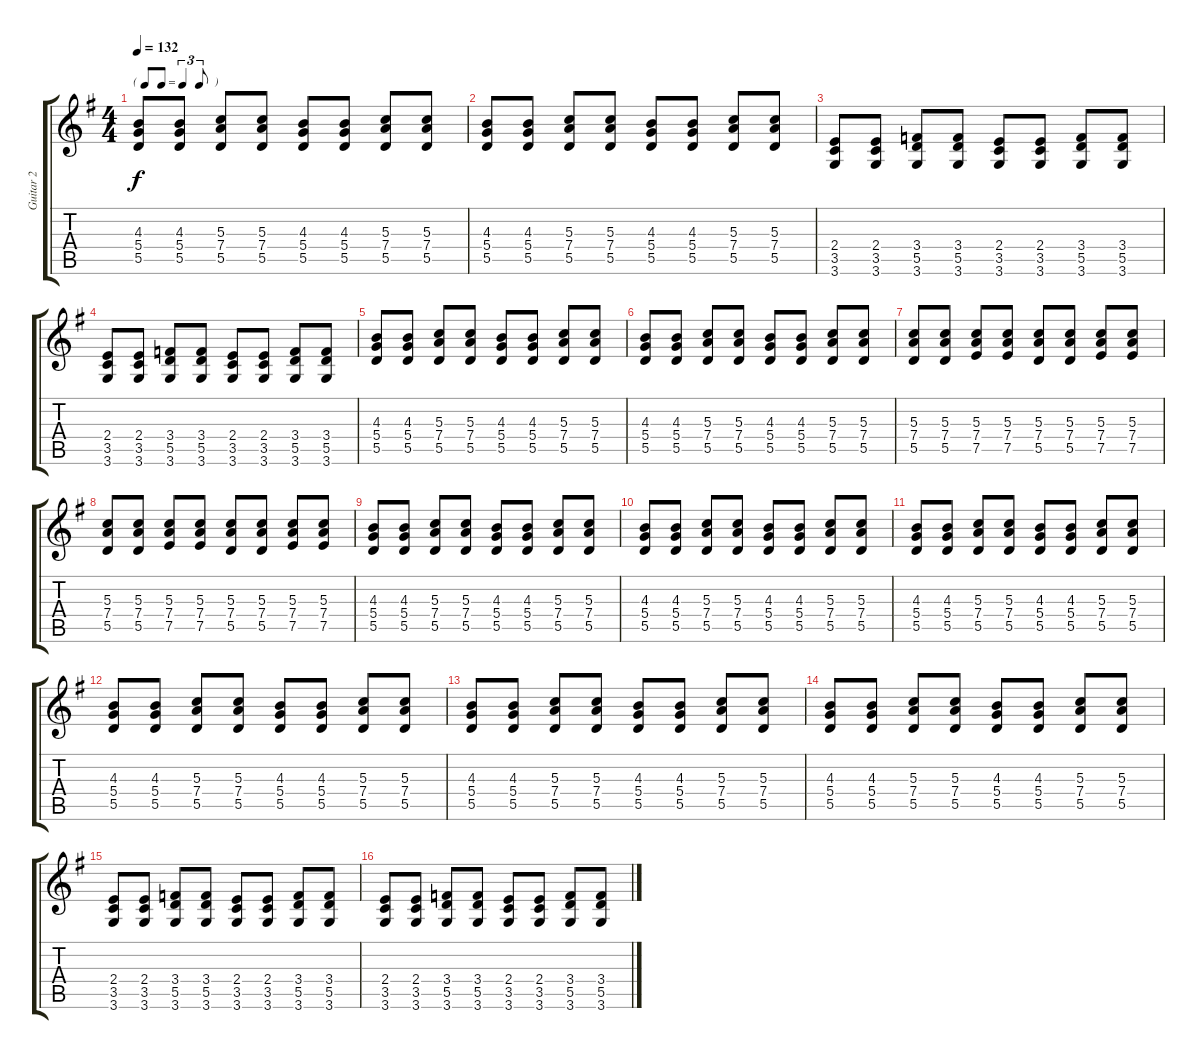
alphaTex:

\track ("Guitar 2" "Guitar 2") {instrument acousticguitarsteel}
\staff {score tabs}
\tuning (E4 B3 G3 D3 A2 E2) {hide}
\ts (4 4)
\tf triplet8th
\tempo 132
\clef g2
\ks g
(4.3 5.4 5.5).8{dy f} (4.3 5.4 5.5).8 (5.3 7.4 5.5).8 (5.3 7.4 5.5).8 (4.3 5.4 5.5).8 (4.3 5.4 5.5).8 (5.3 7.4 5.5).8 (5.3 7.4 5.5).8 |
(4.3 5.4 5.5).8 (4.3 5.4 5.5).8 (5.3 7.4 5.5).8 (5.3 7.4 5.5).8 (4.3 5.4 5.5).8 (4.3 5.4 5.5).8 (5.3 7.4 5.5).8 (5.3 7.4 5.5).8 |
(2.4 3.5 3.6).8 (2.4 3.5 3.6).8 (3.4 5.5 3.6).8 (3.4 5.5 3.6).8 (2.4 3.5 3.6).8 (2.4 3.5 3.6).8 (3.4 5.5 3.6).8 (3.4 5.5 3.6).8 |
(2.4 3.5 3.6).8 (2.4 3.5 3.6).8 (3.4 5.5 3.6).8 (3.4 5.5 3.6).8 (2.4 3.5 3.6).8 (2.4 3.5 3.6).8 (3.4 5.5 3.6).8 (3.4 5.5 3.6).8 |
(4.3 5.4 5.5).8 (4.3 5.4 5.5).8 (5.3 7.4 5.5).8 (5.3 7.4 5.5).8 (4.3 5.4 5.5).8 (4.3 5.4 5.5).8 (5.3 7.4 5.5).8 (5.3 7.4 5.5).8 |
(4.3 5.4 5.5).8 (4.3 5.4 5.5).8 (5.3 7.4 5.5).8 (5.3 7.4 5.5).8 (4.3 5.4 5.5).8 (4.3 5.4 5.5).8 (5.3 7.4 5.5).8 (5.3 7.4 5.5).8 |
(5.3 7.4 5.5).8 (5.3 7.4 5.5).8 (5.3 7.4 7.5).8 (5.3 7.4 7.5).8 (5.3 7.4 5.5).8 (5.3 7.4 5.5).8 (5.3 7.4 7.5).8 (5.3 7.4 7.5).8 |
(5.3 7.4 5.5).8 (5.3 7.4 5.5).8 (5.3 7.4 7.5).8 (5.3 7.4 7.5).8 (5.3 7.4 5.5).8 (5.3 7.4 5.5).8 (5.3 7.4 7.5).8 (5.3 7.4 7.5).8 |
(4.3 5.4 5.5).8 (4.3 5.4 5.5).8 (5.3 7.4 5.5).8 (5.3 7.4 5.5).8 (4.3 5.4 5.5).8 (4.3 5.4 5.5).8 (5.3 7.4 5.5).8 (5.3 7.4 5.5).8 |
(4.3 5.4 5.5).8 (4.3 5.4 5.5).8 (5.3 7.4 5.5).8 (5.3 7.4 5.5).8 (4.3 5.4 5.5).8 (4.3 5.4 5.5).8 (5.3 7.4 5.5).8 (5.3 7.4 5.5).8 |
(4.3 5.4 5.5).8 (4.3 5.4 5.5).8 (5.3 7.4 5.5).8 (5.3 7.4 5.5).8 (4.3 5.4 5.5).8 (4.3 5.4 5.5).8 (5.3 7.4 5.5).8 (5.3 7.4 5.5).8 |
(4.3 5.4 5.5).8 (4.3 5.4 5.5).8 (5.3 7.4 5.5).8 (5.3 7.4 5.5).8 (4.3 5.4 5.5).8 (4.3 5.4 5.5).8 (5.3 7.4 5.5).8 (5.3 7.4 5.5).8 |
(4.3 5.4 5.5).8 (4.3 5.4 5.5).8 (5.3 7.4 5.5).8 (5.3 7.4 5.5).8 (4.3 5.4 5.5).8 (4.3 5.4 5.5).8 (5.3 7.4 5.5).8 (5.3 7.4 5.5).8 |
(4.3 5.4 5.5).8 (4.3 5.4 5.5).8 (5.3 7.4 5.5).8 (5.3 7.4 5.5).8 (4.3 5.4 5.5).8 (4.3 5.4 5.5).8 (5.3 7.4 5.5).8 (5.3 7.4 5.5).8 |
(2.4 3.5 3.6).8 (2.4 3.5 3.6).8 (3.4 5.5 3.6).8 (3.4 5.5 3.6).8 (2.4 3.5 3.6).8 (2.4 3.5 3.6).8 (3.4 5.5 3.6).8 (3.4 5.5 3.6).8 |
(2.4 3.5 3.6).8 (2.4 3.5 3.6).8 (3.4 5.5 3.6).8 (3.4 5.5 3.6).8 (2.4 3.5 3.6).8 (2.4 3.5 3.6).8 (3.4 5.5 3.6).8 (3.4 5.5 3.6).8
